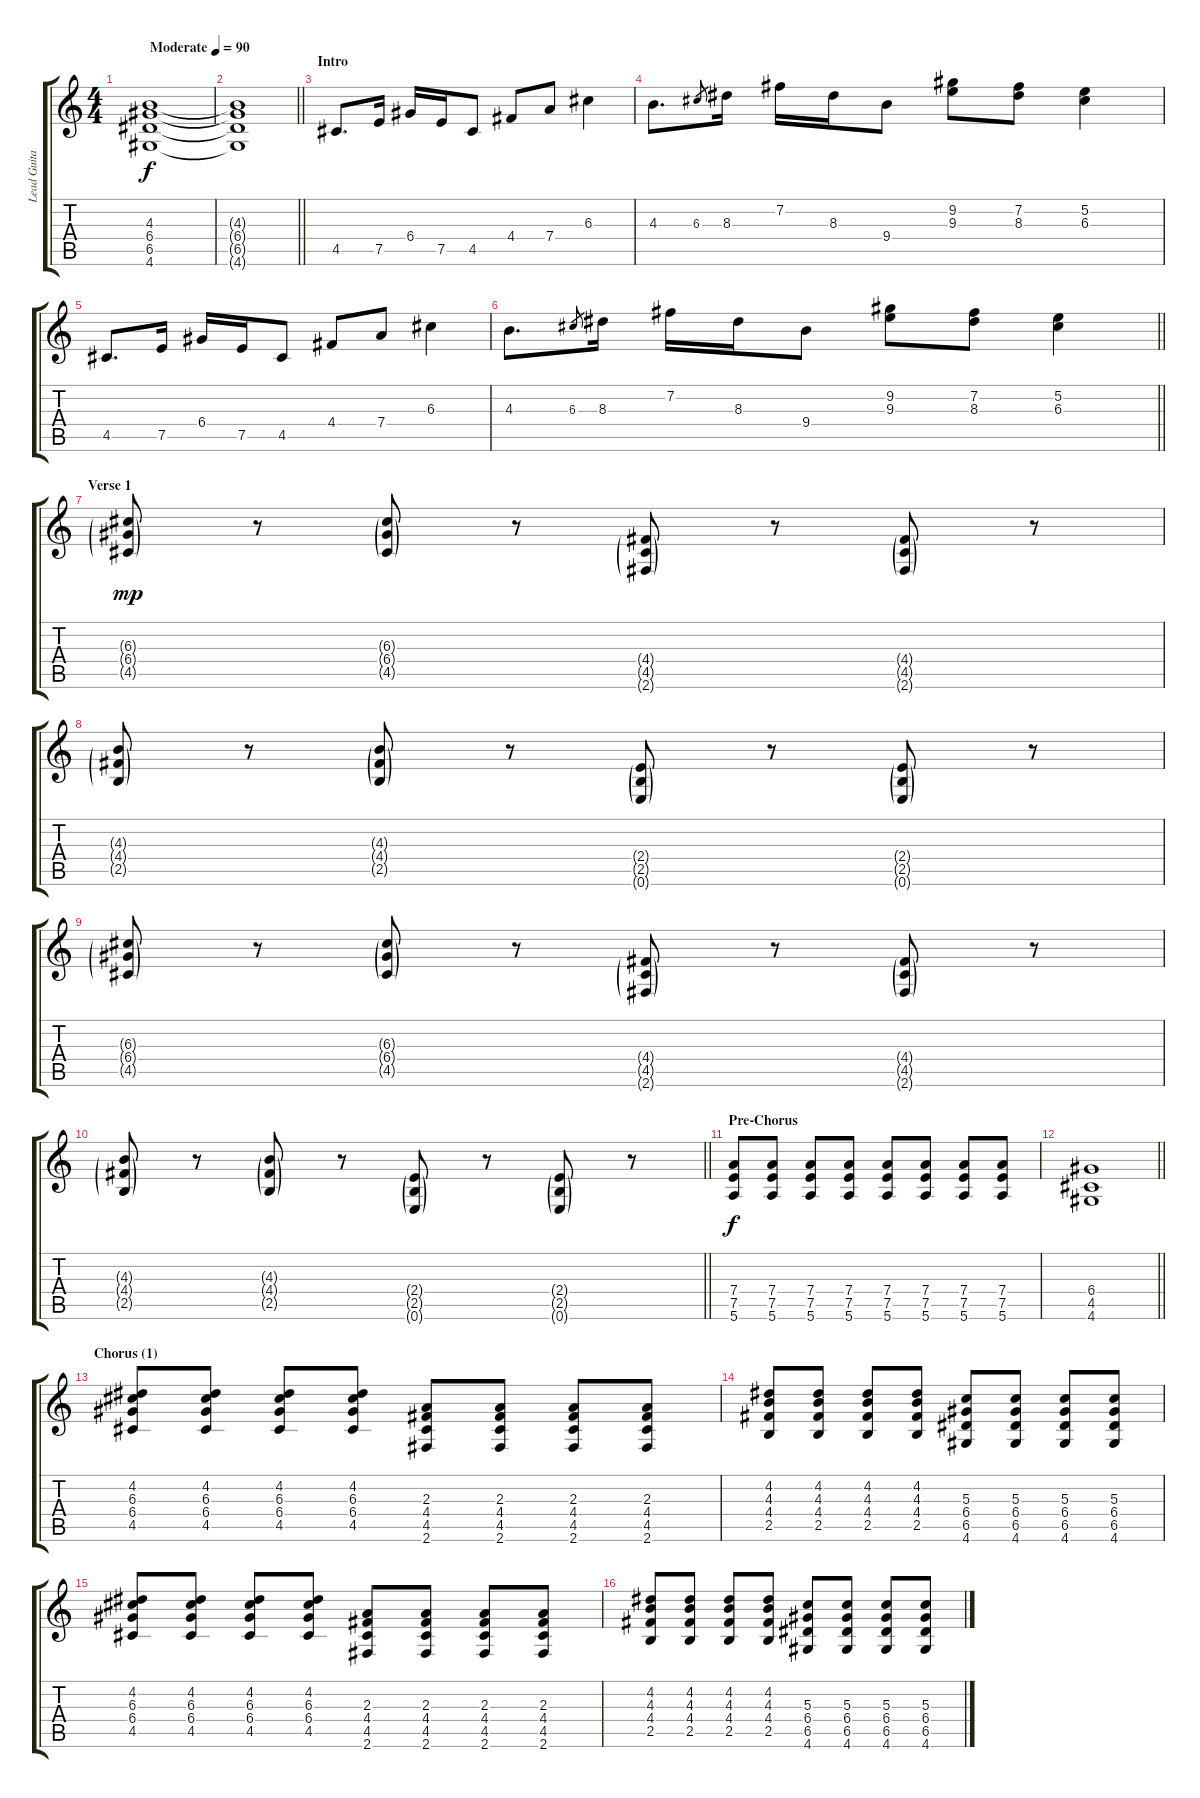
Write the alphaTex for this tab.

\track ("Lead Guitar" "Lead Guita") {instrument distortionguitar}
\staff {score tabs}
\tuning (E4 B3 G3 D3 A2 E2) {hide}
\ts (4 4)
\tempo (90 "Moderate")
\clef g2
\ks c
(4.3 6.4 6.5 4.6).1{dy f instrument distortionguitar} |
\barLineRight lightlight
(4.3{t} 6.4{t} 6.5{t} 4.6{t}).1 |
\section ("" "Intro")
4.5.8{d} 7.5.16 6.4.16 7.5.16 4.5.8 4.4.8 7.4.8 6.3.4 |
4.3.8{d} 6.3.8{gr} 8.3.16 7.2.16 8.3.16 9.4.8 (9.2 9.3).8 (7.2 8.3).8 (5.2 6.3).4 |
4.5.8{d} 7.5.16 6.4.16 7.5.16 4.5.8 4.4.8 7.4.8 6.3.4 |
\barLineRight lightlight
4.3.8{d} 6.3.8{gr} 8.3.16 7.2.16 8.3.16 9.4.8 (9.2 9.3).8 (7.2 8.3).8 (5.2 6.3).4 |
\section ("" "Verse 1")
(6.3{g} 6.4{g} 4.5{g}).8{dy mp} r.8 (6.3{g} 6.4{g} 4.5{g}).8 r.8 (4.4{g} 4.5{g} 2.6{g}).8 r.8 (4.4{g} 4.5{g} 2.6{g}).8 r.8 |
(4.3{g} 4.4{g} 2.5{g}).8 r.8 (4.3{g} 4.4{g} 2.5{g}).8 r.8 (2.4{g} 2.5{g} 0.6{g}).8 r.8 (2.4{g} 2.5{g} 0.6{g}).8 r.8 |
(6.3{g} 6.4{g} 4.5{g}).8 r.8 (6.3{g} 6.4{g} 4.5{g}).8 r.8 (4.4{g} 4.5{g} 2.6{g}).8 r.8 (4.4{g} 4.5{g} 2.6{g}).8 r.8 |
\barLineRight lightlight
(4.3{g} 4.4{g} 2.5{g}).8 r.8 (4.3{g} 4.4{g} 2.5{g}).8 r.8 (2.4{g} 2.5{g} 0.6{g}).8 r.8 (2.4{g} 2.5{g} 0.6{g}).8 r.8 |
\section ("" "Pre-Chorus")
(7.4 7.5 5.6).8{dy f} (7.4 7.5 5.6).8 (7.4 7.5 5.6).8 (7.4 7.5 5.6).8 (7.4 7.5 5.6).8 (7.4 7.5 5.6).8 (7.4 7.5 5.6).8 (7.4 7.5 5.6).8 |
\barLineRight lightlight
(6.4 4.5 4.6).1 |
\section ("" "Chorus (1)")
(4.2 6.3 6.4 4.5).8 (4.2 6.3 6.4 4.5).8 (4.2 6.3 6.4 4.5).8 (4.2 6.3 6.4 4.5).8 (2.3 4.4 4.5 2.6).8 (2.3 4.4 4.5 2.6).8 (2.3 4.4 4.5 2.6).8 (2.3 4.4 4.5 2.6).8 |
(4.2 4.3 4.4 2.5).8 (4.2 4.3 4.4 2.5).8 (4.2 4.3 4.4 2.5).8 (4.2 4.3 4.4 2.5).8 (5.3 6.4 6.5 4.6).8 (5.3 6.4 6.5 4.6).8 (5.3 6.4 6.5 4.6).8 (5.3 6.4 6.5 4.6).8 |
(4.2 6.3 6.4 4.5).8 (4.2 6.3 6.4 4.5).8 (4.2 6.3 6.4 4.5).8 (4.2 6.3 6.4 4.5).8 (2.3 4.4 4.5 2.6).8 (2.3 4.4 4.5 2.6).8 (2.3 4.4 4.5 2.6).8 (2.3 4.4 4.5 2.6).8 |
(4.2 4.3 4.4 2.5).8 (4.2 4.3 4.4 2.5).8 (4.2 4.3 4.4 2.5).8 (4.2 4.3 4.4 2.5).8 (5.3 6.4 6.5 4.6).8 (5.3 6.4 6.5 4.6).8 (5.3 6.4 6.5 4.6).8 (5.3 6.4 6.5 4.6).8
